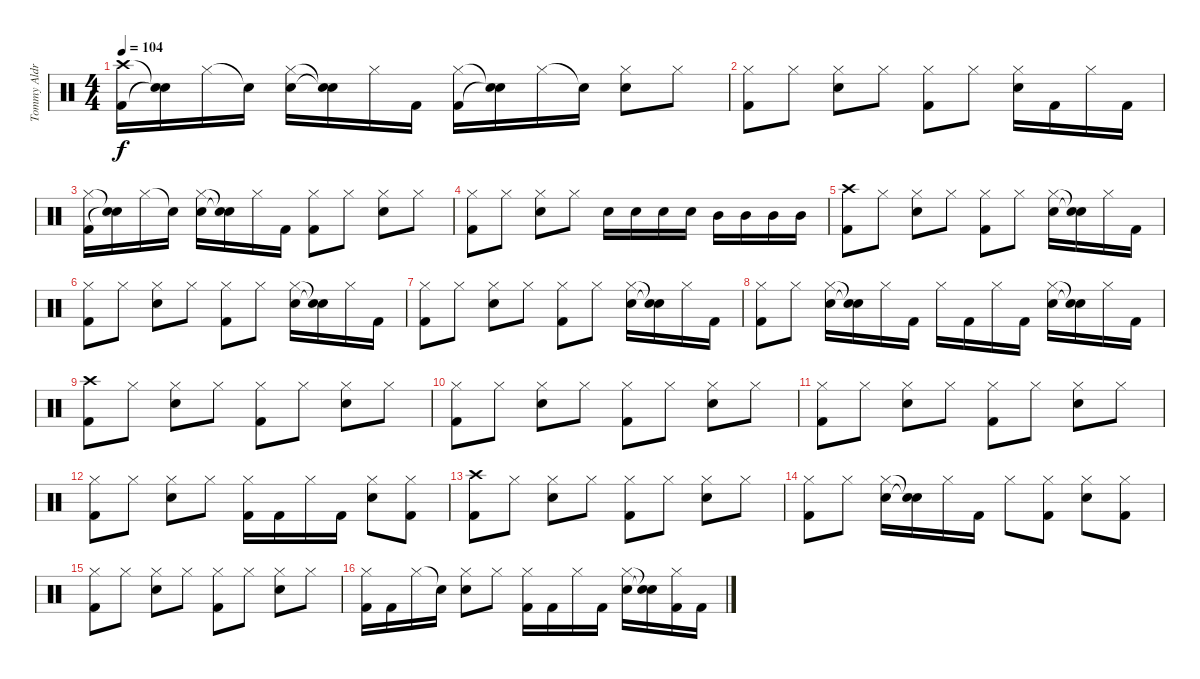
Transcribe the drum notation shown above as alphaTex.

\track ("Tommy Aldridge" "Tommy Aldr") {instrument percussion}
\staff {score}
\articulation defaults
\ts (4 4)
\tempo 104
\clef neutral
\ks c
("Crash high (hit)" "Kick (hit) 2").16{dy f} ("Snare (hit)"{t} "Snare (hit)"{t}).16 "Hi-Hat (closed)".16 "Snare (hit)"{t}.16 ("Hi-Hat (closed)" "Snare (hit) 2").16 ("Snare (hit)"{t} "Snare (hit)"{t}).16 "Hi-Hat (closed)".16 "Kick (hit) 2".16 ("Hi-Hat (closed)" "Kick (hit) 2").16 ("Snare (hit)"{t} "Snare (hit)"{t}).16 "Hi-Hat (closed)".16 "Snare (hit)"{t}.16 ("Hi-Hat (closed)" "Snare (hit) 2").8 "Hi-Hat (closed)".8 |
("Hi-Hat (closed)" "Kick (hit) 2").8 "Hi-Hat (closed)".8 ("Hi-Hat (closed)" "Snare (hit) 2").8 "Hi-Hat (closed)".8 ("Hi-Hat (closed)" "Kick (hit) 2").8 "Hi-Hat (closed)".8 ("Hi-Hat (closed)" "Snare (hit) 2").16 "Kick (hit) 2".16 "Hi-Hat (closed)".16 "Kick (hit) 2".16 |
("Hi-Hat (closed)" "Kick (hit) 2").16 ("Snare (hit)"{t} "Snare (hit)"{t}).16 "Hi-Hat (closed)".16 "Snare (hit)"{t}.16 ("Hi-Hat (closed)" "Snare (hit) 2").16 ("Snare (hit)"{t} "Snare (hit)"{t}).16 "Hi-Hat (closed)".16 "Kick (hit) 2".16 ("Hi-Hat (closed)" "Kick (hit) 2").8 "Hi-Hat (closed)".8 ("Hi-Hat (closed)" "Snare (hit) 2").8 "Hi-Hat (closed)".8 |
("Hi-Hat (closed)" "Kick (hit) 2").8 "Hi-Hat (closed)".8 ("Hi-Hat (closed)" "Snare (hit) 2").8 "Hi-Hat (closed)".8 "Snare (hit) 2".16 "Snare (hit) 2".16 "Snare (hit) 2".16 "Snare (hit) 2".16 "Mid Tom (hit)".16 "Mid Tom (hit)".16 "Mid Tom (hit)".16 "Mid Tom (hit)".16 |
("Crash high (hit)" "Kick (hit) 2").8 "Hi-Hat (closed)".8 ("Hi-Hat (closed)" "Snare (hit) 2").8 "Hi-Hat (closed)".8 ("Hi-Hat (closed)" "Kick (hit) 2").8 "Hi-Hat (closed)".8 ("Hi-Hat (closed)" "Snare (hit) 2").16 ("Snare (hit)"{t} "Snare (hit)"{t}).16 "Hi-Hat (closed)".16 "Kick (hit) 2".16 |
("Hi-Hat (closed)" "Kick (hit) 2").8 "Hi-Hat (closed)".8 ("Hi-Hat (closed)" "Snare (hit) 2").8 "Hi-Hat (closed)".8 ("Hi-Hat (closed)" "Kick (hit) 2").8 "Hi-Hat (closed)".8 ("Hi-Hat (closed)" "Snare (hit) 2").16 ("Snare (hit)"{t} "Snare (hit)"{t}).16 "Hi-Hat (closed)".16 "Kick (hit) 2".16 |
("Hi-Hat (closed)" "Kick (hit) 2").8 "Hi-Hat (closed)".8 ("Hi-Hat (closed)" "Snare (hit) 2").8 "Hi-Hat (closed)".8 ("Hi-Hat (closed)" "Kick (hit) 2").8 "Hi-Hat (closed)".8 ("Hi-Hat (closed)" "Snare (hit) 2").16 ("Snare (hit)"{t} "Snare (hit)"{t}).16 "Hi-Hat (closed)".16 "Kick (hit) 2".16 |
("Hi-Hat (closed)" "Kick (hit) 2").8 "Hi-Hat (closed)".8 ("Hi-Hat (closed)" "Snare (hit) 2").16 ("Snare (hit)"{t} "Snare (hit)"{t}).16 "Hi-Hat (closed)".16 "Kick (hit) 2".16 "Hi-Hat (closed)".16 "Kick (hit) 2".16 "Hi-Hat (closed)".16 "Kick (hit) 2".16 ("Hi-Hat (closed)" "Snare (hit) 2").16 ("Snare (hit)"{t} "Snare (hit)"{t}).16 "Hi-Hat (closed)".16 "Kick (hit) 2".16 |
("Crash high (hit)" "Kick (hit) 2").8 "Hi-Hat (closed)".8 ("Hi-Hat (closed)" "Snare (hit) 2").8 "Hi-Hat (closed)".8 ("Hi-Hat (closed)" "Kick (hit) 2").8 "Hi-Hat (closed)".8 ("Hi-Hat (closed)" "Snare (hit) 2").8 "Hi-Hat (closed)".8 |
("Hi-Hat (closed)" "Kick (hit) 2").8 "Hi-Hat (closed)".8 ("Hi-Hat (closed)" "Snare (hit) 2").8 "Hi-Hat (closed)".8 ("Hi-Hat (closed)" "Kick (hit) 2").8 "Hi-Hat (closed)".8 ("Hi-Hat (closed)" "Snare (hit) 2").8 "Hi-Hat (closed)".8 |
("Hi-Hat (closed)" "Kick (hit) 2").8 "Hi-Hat (closed)".8 ("Hi-Hat (closed)" "Snare (hit) 2").8 "Hi-Hat (closed)".8 ("Hi-Hat (closed)" "Kick (hit) 2").8 "Hi-Hat (closed)".8 ("Hi-Hat (closed)" "Snare (hit) 2").8 "Hi-Hat (closed)".8 |
("Hi-Hat (closed)" "Kick (hit) 2").8 "Hi-Hat (closed)".8 ("Hi-Hat (closed)" "Snare (hit) 2").8 "Hi-Hat (closed)".8 ("Hi-Hat (closed)" "Kick (hit) 2").16 "Kick (hit) 2".16 "Hi-Hat (closed)".16 "Kick (hit) 2".16 ("Hi-Hat (closed)" "Snare (hit) 2").8 ("Hi-Hat (closed)" "Kick (hit) 2").8 |
("Crash high (hit)" "Kick (hit) 2").8 "Hi-Hat (closed)".8 ("Hi-Hat (closed)" "Snare (hit) 2").8 "Hi-Hat (closed)".8 ("Hi-Hat (closed)" "Kick (hit) 2").8 "Hi-Hat (closed)".8 ("Hi-Hat (closed)" "Snare (hit) 2").8 "Hi-Hat (closed)".8 |
("Hi-Hat (closed)" "Kick (hit) 2").8 "Hi-Hat (closed)".8 ("Hi-Hat (closed)" "Snare (hit) 2").16 ("Snare (hit)"{t} "Snare (hit)"{t}).16 "Hi-Hat (closed)".16 "Kick (hit) 2".16 "Hi-Hat (closed)".8 ("Hi-Hat (closed)" "Kick (hit) 2").8 ("Hi-Hat (closed)" "Snare (hit) 2").8 ("Hi-Hat (closed)" "Kick (hit) 2").8 |
("Hi-Hat (closed)" "Kick (hit) 2").8 "Hi-Hat (closed)".8 ("Hi-Hat (closed)" "Snare (hit) 2").8 "Hi-Hat (closed)".8 ("Hi-Hat (closed)" "Kick (hit) 2").8 "Hi-Hat (closed)".8 ("Hi-Hat (closed)" "Snare (hit) 2").8 "Hi-Hat (closed)".8 |
("Hi-Hat (closed)" "Kick (hit) 2").16 "Kick (hit) 2".16 "Hi-Hat (closed)".16 "Snare (hit)"{t}.16 ("Hi-Hat (closed)" "Snare (hit) 2").8 "Hi-Hat (closed)".8 ("Hi-Hat (closed)" "Kick (hit) 2").16 "Kick (hit) 2".16 "Hi-Hat (closed)".16 "Kick (hit) 2".16 ("Hi-Hat (closed)" "Snare (hit) 2").16 ("Snare (hit)"{t} "Snare (hit)"{t}).16 ("Hi-Hat (closed)" "Kick (hit) 2").16 "Kick (hit) 2".16
